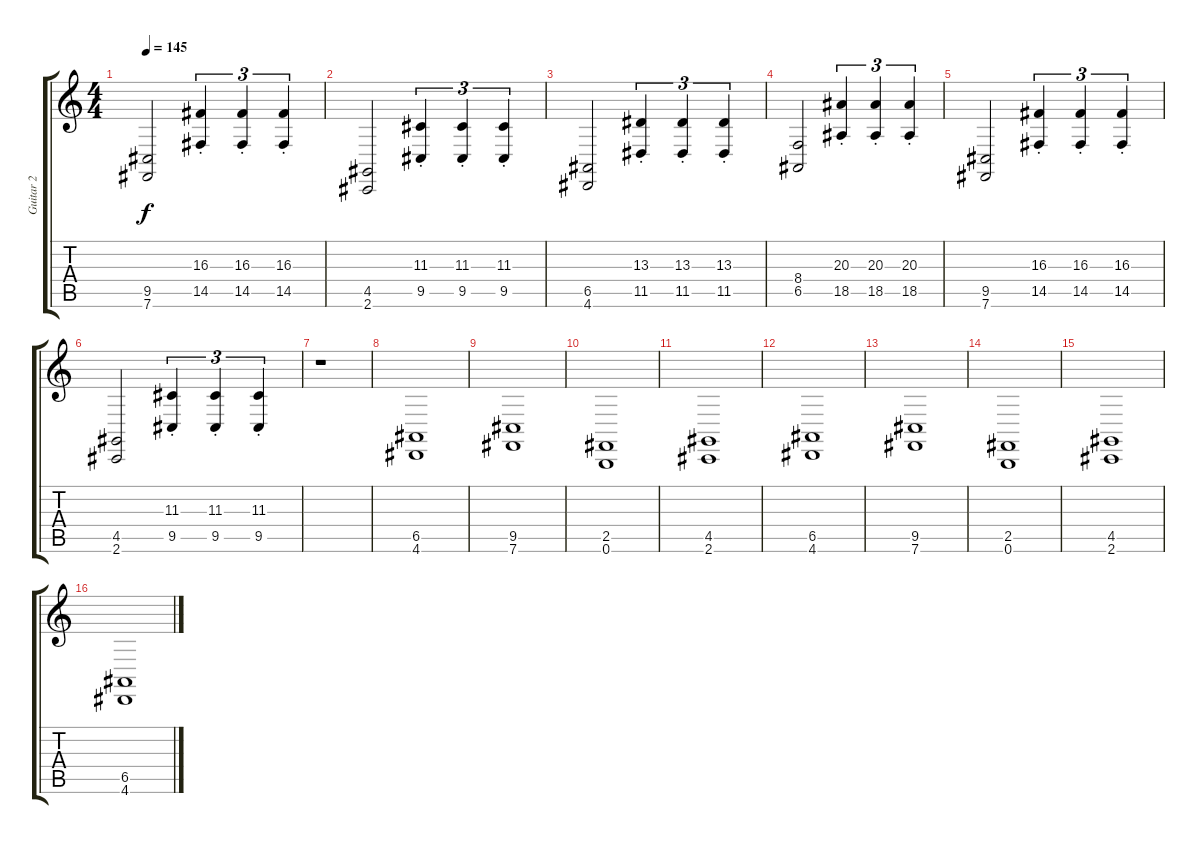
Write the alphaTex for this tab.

\track ("Guitar 2" "Guitar 2") {instrument lead2sawtooth}
\staff {score tabs}
\tuning (B3 G3 D3 A2 E2 B1) {hide}
\ts (4 4)
\tempo 145
\clef g2
\ks c
(9.5 7.6).2{dy f} (16.3{st} 14.5{st}).4{tu (3 2)} (16.3{st} 14.5{st}).4{tu (3 2)} (16.3{st} 14.5{st}).4{tu (3 2)} |
(4.5 2.6).2 (11.3{st} 9.5{st}).4{tu (3 2)} (11.3{st} 9.5{st}).4{tu (3 2)} (11.3{st} 9.5{st}).4{tu (3 2)} |
(6.5 4.6).2 (13.3{st} 11.5{st}).4{tu (3 2)} (13.3{st} 11.5{st}).4{tu (3 2)} (13.3{st} 11.5{st}).4{tu (3 2)} |
(8.4 6.5).2 (20.3{st} 18.5{st}).4{tu (3 2)} (20.3{st} 18.5{st}).4{tu (3 2)} (20.3{st} 18.5{st}).4{tu (3 2)} |
(9.5 7.6).2 (16.3{st} 14.5{st}).4{tu (3 2)} (16.3{st} 14.5{st}).4{tu (3 2)} (16.3{st} 14.5{st}).4{tu (3 2)} |
(4.5 2.6).2 (11.3{st} 9.5{st}).4{tu (3 2)} (11.3{st} 9.5{st}).4{tu (3 2)} (11.3{st} 9.5{st}).4{tu (3 2)} |
r.1 |
(6.5 4.6).1 |
(9.5 7.6).1 |
(2.5 0.6).1 |
(4.5 2.6).1 |
(6.5 4.6).1 |
(9.5 7.6).1 |
(2.5 0.6).1 |
(4.5 2.6).1 |
(6.5 4.6).1
